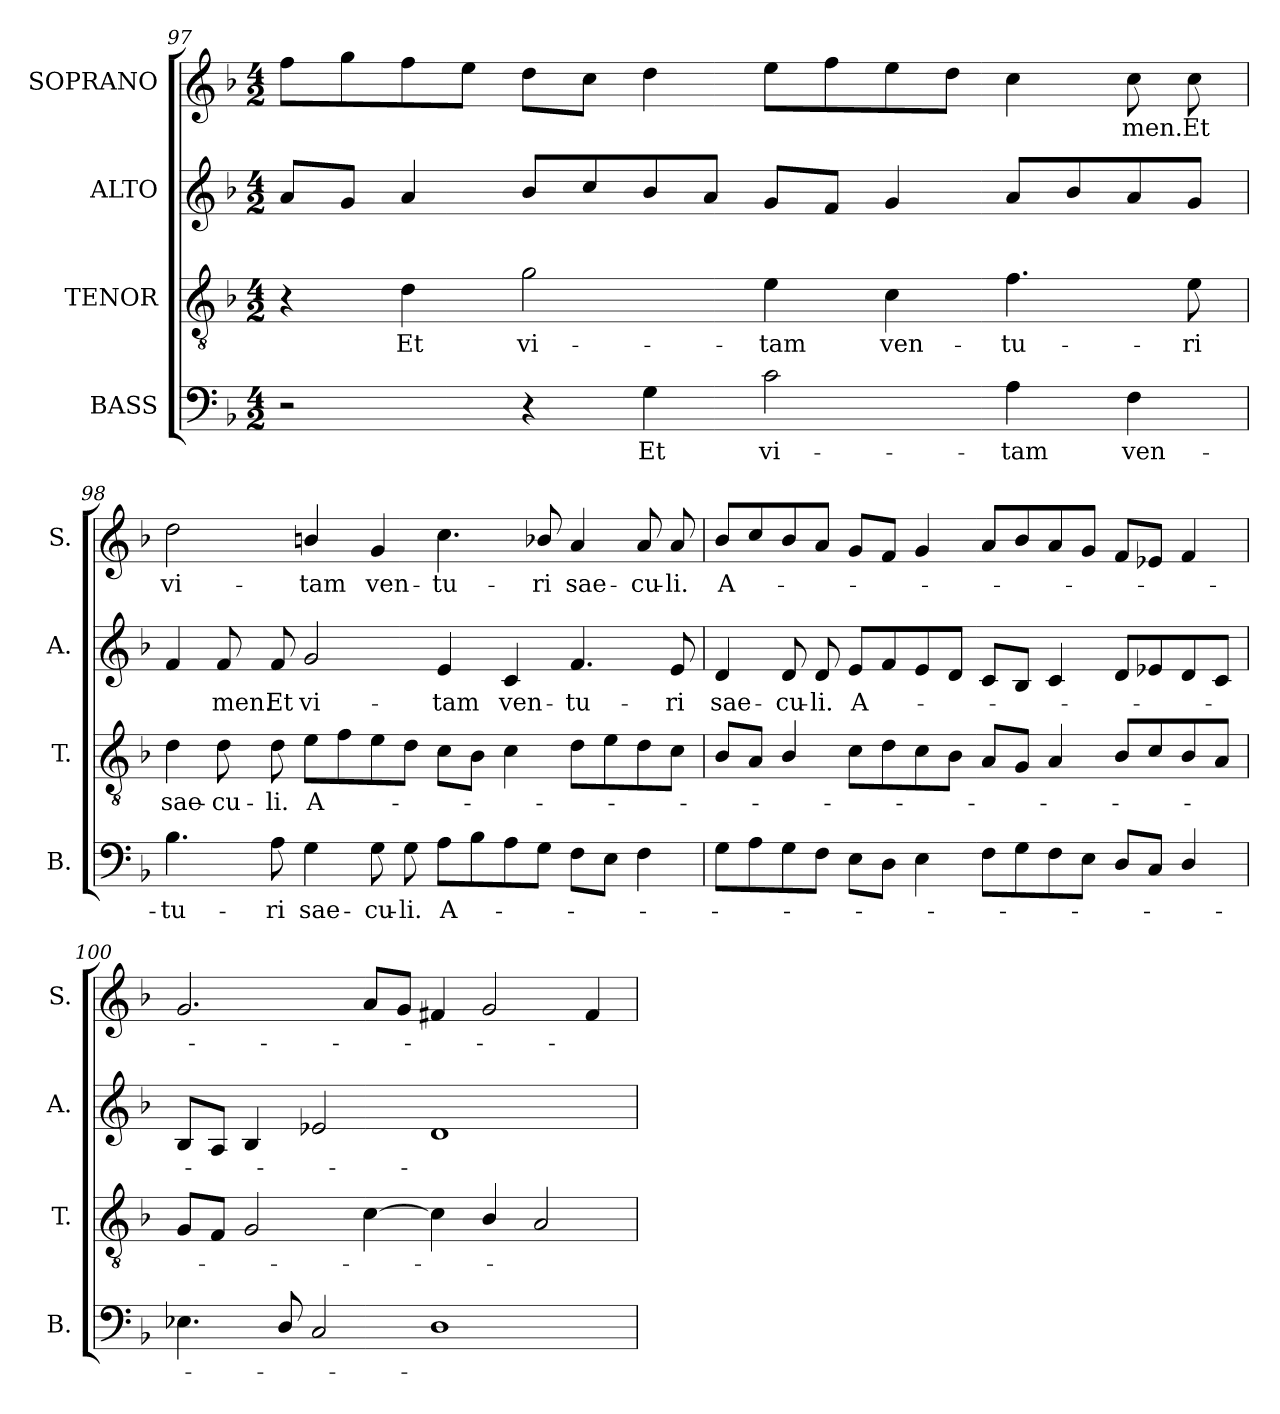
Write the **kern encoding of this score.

**kern	**text	**kern	**text	**kern	**text	**kern	**text
*part4	*part4	*part3	*part3	*part2	*part2	*part1	*part1
*staff4	*staff4	*staff3	*staff3	*staff2	*staff2	*staff1	*staff1
*I"BASS	*	*I"TENOR	*	*I"ALTO	*	*I"SOPRANO	*
*I'B.	*	*I'T.	*	*I'A.	*	*I'S.	*
!!LO:PB:g=z
*clefF4	*	*clefGv2	*	*clefG2	*	*clefG2	*
*	*	*ITrd7c12	*	*	*	*	*
*k[b-]	*	*k[b-]	*	*k[b-]	*	*k[b-]	*
*F:	*	*F:	*	*F:	*	*F:	*
*M4/2	*	*M4/2	*	*M4/2	*	*M4/2	*
=97	=97	=97	=97	=97	=97	=97	=97
2r	.	4r	.	8ai/L	.	8ffi\L	.
.	.	.	.	8gi/J	.	8ggi\	.
!	!	!	!LO:LY:b:color=#000000	!	!	!	!
.	.	4Di\	Et	4ai/	.	8ffi\	.
.	.	.	.	.	.	8eei\J	.
!	!	!	!LO:LY:b:color=#000000	!	!	!	!
4r	.	2Gi\	vi-	8b-i/L	.	8ddi\L	.
.	.	.	.	8cci/	.	8cci\J	.
!	!LO:LY:b:color=#000000	!	!	!	!	!	!
4Gi\	Et	.	.	8b-i/	.	4ddi\	.
.	.	.	.	8ai/J	.	.	.
!	!LO:LY:b:color=#000000	!	!	!	!	!	!
!	!	!	!LO:LY:b:color=#000000	!	!	!	!
2ci\	vi-	4Ei\	-tam	8gi/L	.	8eei\L	.
.	.	.	.	8fi/J	.	8ffi\	.
!	!	!	!LO:LY:b:color=#000000	!	!	!	!
.	.	4Ci\	ven-	4gi/	.	8eei\	.
.	.	.	.	.	.	8ddi\J	.
!	!LO:LY:b:color=#000000	!	!	!	!	!	!
!	!	!	!LO:LY:b:color=#000000	!	!	!	!
4Ai\	-tam	4.Fi\	-tu-	8ai/L	.	4cci\	.
.	.	.	.	8b-i/	.	.	.
!	!LO:LY:b:color=#000000	!	!	!	!	!	!
!	!	!	!	!	!	!	!LO:LY:b:color=#000000
4Fi\	ven-	.	.	8ai/	.	8cci\	-men.
!	!	!	!LO:LY:b:color=#000000	!	!	!	!
!	!	!	!	!	!	!	!LO:LY:b:color=#000000
.	.	8Ei\	-ri	8gi/J	.	8cci\	Et
=98	=98	=98	=98	=98	=98	=98	=98
!	!LO:LY:b:color=#000000	!	!	!	!	!	!
!	!	!	!LO:LY:b:color=#000000	!	!	!	!
!	!	!	!	!	!	!	!LO:LY:b:color=#000000
4.B-i\	-tu-	4Di\	sae-	4fi/	.	2ddi\	vi-
!	!	!	!LO:LY:b:color=#000000	!	!	!	!
!	!	!	!	!	!LO:LY:b:color=#000000	!	!
.	.	8Di\	-cu-	8fi/	-men.	.	.
!	!LO:LY:b:color=#000000	!	!	!	!	!	!
!	!	!	!LO:LY:b:color=#000000	!	!	!	!
!	!	!	!	!	!LO:LY:b:color=#000000	!	!
8Ai\	-ri	8Di\	-li.	8fi/	Et	.	.
!	!LO:LY:b:color=#000000	!	!	!	!	!	!
!	!	!	!LO:LY:b:color=#000000	!	!	!	!
!	!	!	!	!	!LO:LY:b:color=#000000	!	!
!	!	!	!	!	!	!	!LO:LY:b:color=#000000
4Gi\	sae-	8Ei\L	A-	2gi/	vi-	4bni/	-tam
.	.	8Fi\	.	.	.	.	.
!	!LO:LY:b:color=#000000	!	!	!	!	!	!
!	!	!	!	!	!	!	!LO:LY:b:color=#000000
8Gi\	-cu-	8Ei\	.	.	.	4gi/	ven-
!	!LO:LY:b:color=#000000	!	!	!	!	!	!
8Gi\	-li.	8Di\J	.	.	.	.	.
!	!LO:LY:b:color=#000000	!	!	!	!	!	!
!	!	!	!	!	!LO:LY:b:color=#000000	!	!
!	!	!	!	!	!	!	!LO:LY:b:color=#000000
8Ai\L	A-	8Ci\L	.	4ei/	-tam	4.cci\	-tu-
8B-i\	.	8BB-i\J	.	.	.	.	.
!	!	!	!	!	!LO:LY:b:color=#000000	!	!
8Ai\	.	4Ci\	.	4ci/	ven-	.	.
!	!	!	!	!	!	!	!LO:LY:b:color=#000000
8Gi\J	.	.	.	.	.	8b-Xi/	-ri
!	!	!	!	!	!LO:LY:b:color=#000000	!	!
!	!	!	!	!	!	!	!LO:LY:b:color=#000000
8Fi\L	.	8Di\L	.	4.fi/	-tu-	4ai/	sae-
8Ei\J	.	8Ei\	.	.	.	.	.
!	!	!	!	!	!	!	!LO:LY:b:color=#000000
4Fi\	.	8Di\	.	.	.	8ai/	-cu-
!	!	!	!	!	!LO:LY:b:color=#000000	!	!
!	!	!	!	!	!	!	!LO:LY:b:color=#000000
.	.	8Ci\J	.	8ei/	-ri	8ai/	-li.
!!LO:LB:g=z
=99	=99	=99	=99	=99	=99	=99	=99
!	!	!	!	!	!LO:LY:b:color=#000000	!	!
!	!	!	!	!	!	!	!LO:LY:b:color=#000000
8Gi\L	.	8BB-i/L	.	4di/	sae-	8b-i/L	A-
8Ai\	.	8AAi/J	.	.	.	8cci/	.
!	!	!	!	!	!LO:LY:b:color=#000000	!	!
8Gi\	.	4BB-i/	.	8di/	-cu-	8b-i/	.
!	!	!	!	!	!LO:LY:b:color=#000000	!	!
8Fi\J	.	.	.	8di/	-li.	8ai/J	.
!	!	!	!	!	!LO:LY:b:color=#000000	!	!
8Ei\L	.	8Ci\L	.	8ei/L	A-	8gi/L	.
8Di\J	.	8Di\	.	8fi/	.	8fi/J	.
4Ei\	.	8Ci\	.	8ei/	.	4gi/	.
.	.	8BB-i\J	.	8di/J	.	.	.
8Fi\L	.	8AAi/L	.	8ci/L	.	8ai/L	.
8Gi\	.	8GGi/J	.	8B-i/J	.	8b-i/	.
8Fi\	.	4AAi/	.	4ci/	.	8ai/	.
8Ei\J	.	.	.	.	.	8gi/J	.
8Di/L	.	8BB-i/L	.	8di/L	.	8fi/L	.
8Ci/J	.	8Ci/	.	8e-Xi/	.	8e-Xi/J	.
4Di/	.	8BB-i/	.	8di/	.	4fi/	.
.	.	8AAi/J	.	8ci/J	.	.	.
=100	=100	=100	=100	=100	=100	=100	=100
4.E-Xi\	.	8GGi/L	.	8B-i/L	.	2.gi/	.
.	.	8FFi/J	.	8Ai/J	.	.	.
.	.	2GGi/	.	4B-i/	.	.	.
8Di/	.	.	.	.	.	.	.
2Ci/	.	.	.	2e-Xi/	.	.	.
.	.	[4Ci\	.	.	.	8ai/L	.
.	.	.	.	.	.	8gi/J	.
1Di	.	4Ci\]	.	1di	.	4f#Xi/	.
.	.	4BB-i/	.	.	.	2gi/	.
.	.	2AAi/	.	.	.	.	.
.	.	.	.	.	.	4f#i/	.
=	=	=	=	=	=	=	=
*-	*-	*-	*-	*-	*-	*-	*-
